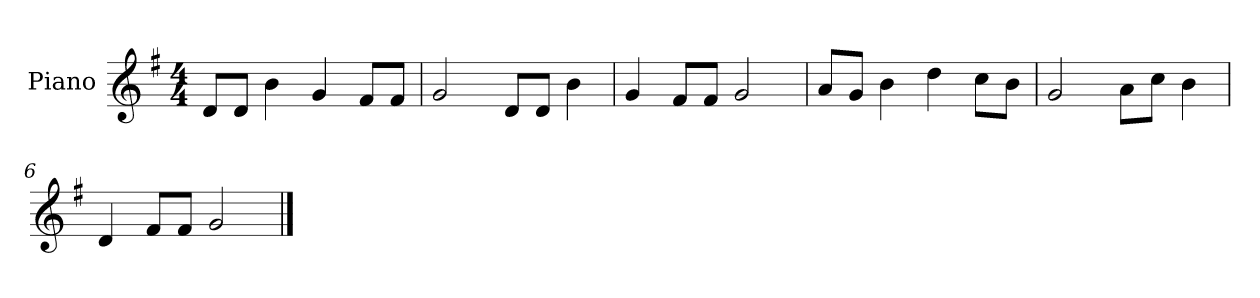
**kern
*part1
*staff1
*I"Piano
*I'P-no
*clefG2
*k[f#]
*M4/4
*MM90
=1
8d/L
8d/J
4b\
4g/
8f#/L
8f#/J
=2
2g/
8d/L
8d/J
4b\
=3
4g/
8f#/L
8f#/J
2g/
=4
8a/L
8g/J
4b\
4dd\
8cc\L
8b\J
=5
2g/
8a\L
8cc\J
4b\
=6
4d/
8f#/L
8f#/J
2g/
==
*-
